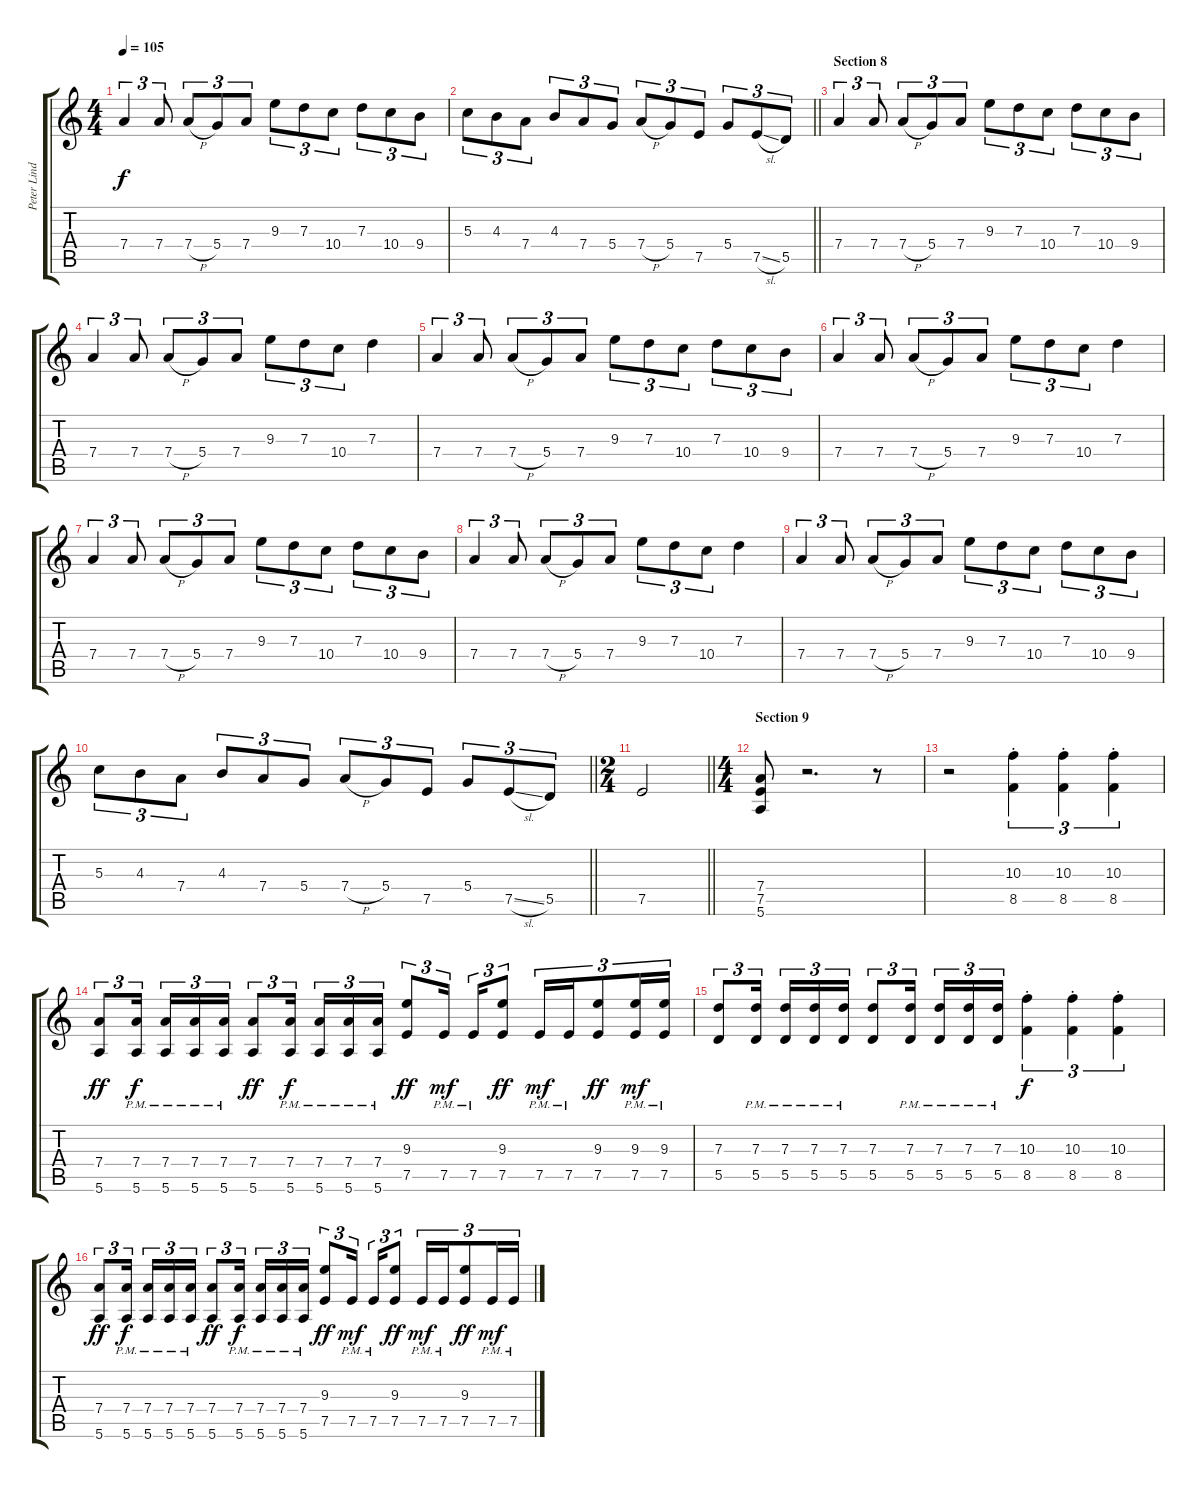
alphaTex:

\track ("Peter Lindgren" "Peter Lind") {instrument distortionguitar}
\staff {score tabs}
\tuning (E4 B3 G3 D3 A2 E2) {hide}
\ts (4 4)
\tempo 105
\clef g2
\ks c
7.4.4{tu (3 2) dy f} 7.4.8{tu (3 2)} 7.4{h}.8{tu (3 2)} 5.4.8{tu (3 2)} 7.4.8{tu (3 2)} 9.3.8{tu (3 2)} 7.3.8{tu (3 2)} 10.4.8{tu (3 2)} 7.3.8{tu (3 2)} 10.4.8{tu (3 2)} 9.4.8{tu (3 2)} |
\barLineRight lightlight
5.3.8{tu (3 2)} 4.3.8{tu (3 2)} 7.4.8{tu (3 2)} 4.3.8{tu (3 2)} 7.4.8{tu (3 2)} 5.4.8{tu (3 2)} 7.4{h}.8{tu (3 2)} 5.4.8{tu (3 2)} 7.5.8{tu (3 2)} 5.4.8{tu (3 2)} 7.5{sl}.8{tu (3 2)} 5.5.8{tu (3 2)} |
\section ("" "Section 8")
7.4.4{tu (3 2)} 7.4.8{tu (3 2)} 7.4{h}.8{tu (3 2)} 5.4.8{tu (3 2)} 7.4.8{tu (3 2)} 9.3.8{tu (3 2)} 7.3.8{tu (3 2)} 10.4.8{tu (3 2)} 7.3.8{tu (3 2)} 10.4.8{tu (3 2)} 9.4.8{tu (3 2)} |
7.4.4{tu (3 2)} 7.4.8{tu (3 2)} 7.4{h}.8{tu (3 2)} 5.4.8{tu (3 2)} 7.4.8{tu (3 2)} 9.3.8{tu (3 2)} 7.3.8{tu (3 2)} 10.4.8{tu (3 2)} 7.3.4 |
7.4.4{tu (3 2)} 7.4.8{tu (3 2)} 7.4{h}.8{tu (3 2)} 5.4.8{tu (3 2)} 7.4.8{tu (3 2)} 9.3.8{tu (3 2)} 7.3.8{tu (3 2)} 10.4.8{tu (3 2)} 7.3.8{tu (3 2)} 10.4.8{tu (3 2)} 9.4.8{tu (3 2)} |
7.4.4{tu (3 2)} 7.4.8{tu (3 2)} 7.4{h}.8{tu (3 2)} 5.4.8{tu (3 2)} 7.4.8{tu (3 2)} 9.3.8{tu (3 2)} 7.3.8{tu (3 2)} 10.4.8{tu (3 2)} 7.3.4 |
7.4.4{tu (3 2)} 7.4.8{tu (3 2)} 7.4{h}.8{tu (3 2)} 5.4.8{tu (3 2)} 7.4.8{tu (3 2)} 9.3.8{tu (3 2)} 7.3.8{tu (3 2)} 10.4.8{tu (3 2)} 7.3.8{tu (3 2)} 10.4.8{tu (3 2)} 9.4.8{tu (3 2)} |
7.4.4{tu (3 2)} 7.4.8{tu (3 2)} 7.4{h}.8{tu (3 2)} 5.4.8{tu (3 2)} 7.4.8{tu (3 2)} 9.3.8{tu (3 2)} 7.3.8{tu (3 2)} 10.4.8{tu (3 2)} 7.3.4 |
7.4.4{tu (3 2)} 7.4.8{tu (3 2)} 7.4{h}.8{tu (3 2)} 5.4.8{tu (3 2)} 7.4.8{tu (3 2)} 9.3.8{tu (3 2)} 7.3.8{tu (3 2)} 10.4.8{tu (3 2)} 7.3.8{tu (3 2)} 10.4.8{tu (3 2)} 9.4.8{tu (3 2)} |
\barLineRight lightlight
5.3.8{tu (3 2)} 4.3.8{tu (3 2)} 7.4.8{tu (3 2)} 4.3.8{tu (3 2)} 7.4.8{tu (3 2)} 5.4.8{tu (3 2)} 7.4{h}.8{tu (3 2)} 5.4.8{tu (3 2)} 7.5.8{tu (3 2)} 5.4.8{tu (3 2)} 7.5{sl}.8{tu (3 2)} 5.5.8{tu (3 2)} |
\ts (2 4)
\barLineRight lightlight
7.5.2 |
\ts (4 4)
\section ("" "Section 9")
(7.4 7.5 5.6).8 r.2{d} r.8 |
r.2 (10.3{st} 8.5{st}).4{tu (3 2)} (10.3{st} 8.5{st}).4{tu (3 2)} (10.3{st} 8.5{st}).4{tu (3 2)} |
(7.4 5.6).8{tu (3 2) dy ff} (7.4{pm} 5.6{pm}).16{tu (3 2) dy f beam splitsecondary} (7.4{pm} 5.6{pm}).16{tu (3 2)} (7.4{pm} 5.6{pm}).16{tu (3 2)} (7.4{pm} 5.6{pm}).16{tu (3 2)} (7.4 5.6).8{tu (3 2) dy ff} (7.4{pm} 5.6{pm}).16{tu (3 2) dy f beam splitsecondary} (7.4{pm} 5.6{pm}).16{tu (3 2)} (7.4{pm} 5.6{pm}).16{tu (3 2)} (7.4{pm} 5.6{pm}).16{tu (3 2)} (9.3 7.5).8{tu (3 2) dy ff} 7.5{pm}.16{tu (3 2) dy mf beam splitsecondary} 7.5{pm}.16{tu (3 2)} (9.3 7.5).8{tu (3 2) dy ff} 7.5{pm}.16{tu (3 2) dy mf} 7.5{pm}.16{tu (3 2)} (9.3 7.5).8{tu (3 2) dy ff} (9.3 7.5{pm}).16{tu (3 2) dy mf} (9.3 7.5{pm}).16{tu (3 2)} |
(7.3 5.5).8{tu (3 2)} (7.3{pm} 5.5{pm}).16{tu (3 2) beam splitsecondary} (7.3{pm} 5.5{pm}).16{tu (3 2)} (7.3{pm} 5.5{pm}).16{tu (3 2)} (7.3{pm} 5.5{pm}).16{tu (3 2)} (7.3 5.5).8{tu (3 2)} (7.3{pm} 5.5{pm}).16{tu (3 2) beam splitsecondary} (7.3{pm} 5.5{pm}).16{tu (3 2)} (7.3{pm} 5.5{pm}).16{tu (3 2)} (7.3{pm} 5.5{pm}).16{tu (3 2)} (10.3{st} 8.5{st}).4{tu (3 2) dy f} (10.3{st} 8.5{st}).4{tu (3 2)} (10.3{st} 8.5{st}).4{tu (3 2)} |
(7.4 5.6).8{tu (3 2) dy ff} (7.4{pm} 5.6{pm}).16{tu (3 2) dy f beam splitsecondary} (7.4{pm} 5.6{pm}).16{tu (3 2)} (7.4{pm} 5.6{pm}).16{tu (3 2)} (7.4{pm} 5.6{pm}).16{tu (3 2)} (7.4 5.6).8{tu (3 2) dy ff} (7.4{pm} 5.6{pm}).16{tu (3 2) dy f beam splitsecondary} (7.4{pm} 5.6{pm}).16{tu (3 2)} (7.4{pm} 5.6{pm}).16{tu (3 2)} (7.4{pm} 5.6{pm}).16{tu (3 2)} (9.3 7.5).8{tu (3 2) dy ff} 7.5{pm}.16{tu (3 2) dy mf beam splitsecondary} 7.5{pm}.16{tu (3 2)} (9.3 7.5).8{tu (3 2) dy ff} 7.5{pm}.16{tu (3 2) dy mf} 7.5{pm}.16{tu (3 2)} (9.3 7.5).8{tu (3 2) dy ff} 7.5{pm}.16{tu (3 2) dy mf} 7.5{pm}.16{tu (3 2)}
